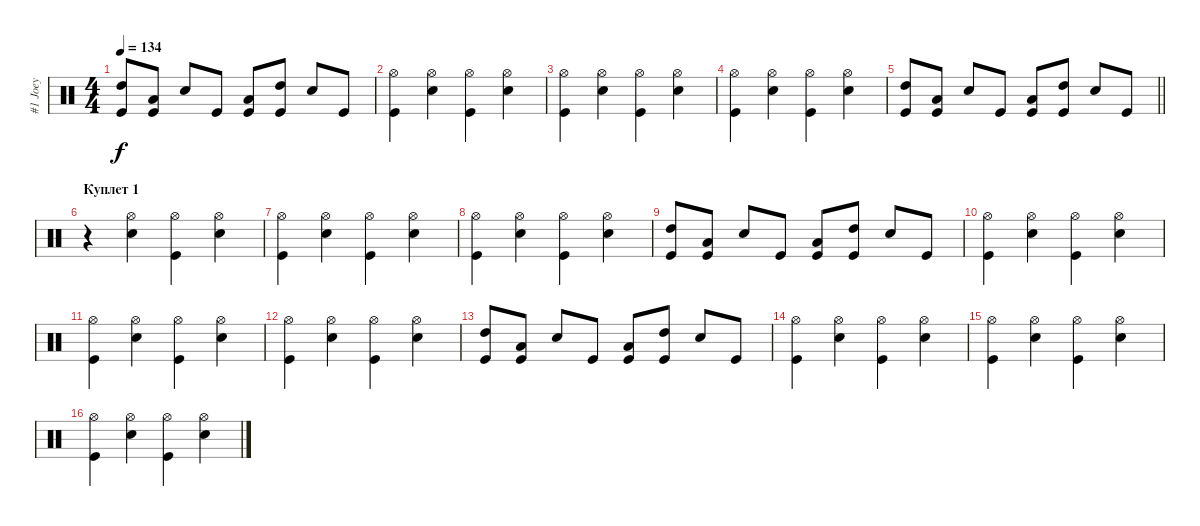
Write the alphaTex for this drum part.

\track ("#1 Joey" "#1 Joey") {instrument percussion}
\staff {score}
\articulation defaults
\ts (4 4)
\tempo 134
\clef neutral
\ks c
("High Tom (hit)" "Kick (hit)").8{dy f} ("Low Tom (hit)" "Kick (hit)").8 "Electric Snare (hit)".8 "Kick (hit)".8 ("Low Tom (hit)" "Kick (hit)").8 ("High Tom (hit)" "Kick (hit)").8 "Electric Snare (hit)".8 "Kick (hit)".8 |
("Hi-Hat (open)" "Kick (hit)").4 ("Hi-Hat (open)" "Electric Snare (hit)").4 ("Hi-Hat (open)" "Kick (hit)").4 ("Hi-Hat (open)" "Electric Snare (hit)").4 |
("Hi-Hat (open)" "Kick (hit)").4 ("Hi-Hat (open)" "Electric Snare (hit)").4 ("Hi-Hat (open)" "Kick (hit)").4 ("Hi-Hat (open)" "Electric Snare (hit)").4 |
("Hi-Hat (open)" "Kick (hit)").4 ("Hi-Hat (open)" "Electric Snare (hit)").4 ("Hi-Hat (open)" "Kick (hit)").4 ("Hi-Hat (open)" "Electric Snare (hit)").4 |
\barLineRight lightlight
("High Tom (hit)" "Kick (hit)").8 ("Low Tom (hit)" "Kick (hit)").8 "Electric Snare (hit)".8 "Kick (hit)".8 ("Low Tom (hit)" "Kick (hit)").8 ("High Tom (hit)" "Kick (hit)").8 "Electric Snare (hit)".8 "Kick (hit)".8 |
\section ("" "Куплет 1")
r.4 ("Hi-Hat (open)" "Electric Snare (hit)").4 ("Hi-Hat (open)" "Kick (hit)").4 ("Hi-Hat (open)" "Electric Snare (hit)").4 |
("Hi-Hat (open)" "Kick (hit)").4 ("Hi-Hat (open)" "Electric Snare (hit)").4 ("Hi-Hat (open)" "Kick (hit)").4 ("Hi-Hat (open)" "Electric Snare (hit)").4 |
("Hi-Hat (open)" "Kick (hit)").4 ("Hi-Hat (open)" "Electric Snare (hit)").4 ("Hi-Hat (open)" "Kick (hit)").4 ("Hi-Hat (open)" "Electric Snare (hit)").4 |
("High Tom (hit)" "Kick (hit)").8 ("Low Tom (hit)" "Kick (hit)").8 "Electric Snare (hit)".8 "Kick (hit)".8 ("Low Tom (hit)" "Kick (hit)").8 ("High Tom (hit)" "Kick (hit)").8 "Electric Snare (hit)".8 "Kick (hit)".8 |
("Hi-Hat (open)" "Kick (hit)").4 ("Hi-Hat (open)" "Electric Snare (hit)").4 ("Hi-Hat (open)" "Kick (hit)").4 ("Hi-Hat (open)" "Electric Snare (hit)").4 |
("Hi-Hat (open)" "Kick (hit)").4 ("Hi-Hat (open)" "Electric Snare (hit)").4 ("Hi-Hat (open)" "Kick (hit)").4 ("Hi-Hat (open)" "Electric Snare (hit)").4 |
("Hi-Hat (open)" "Kick (hit)").4 ("Hi-Hat (open)" "Electric Snare (hit)").4 ("Hi-Hat (open)" "Kick (hit)").4 ("Hi-Hat (open)" "Electric Snare (hit)").4 |
("High Tom (hit)" "Kick (hit)").8 ("Low Tom (hit)" "Kick (hit)").8 "Electric Snare (hit)".8 "Kick (hit)".8 ("Low Tom (hit)" "Kick (hit)").8 ("High Tom (hit)" "Kick (hit)").8 "Electric Snare (hit)".8 "Kick (hit)".8 |
("Hi-Hat (open)" "Kick (hit)").4 ("Hi-Hat (open)" "Electric Snare (hit)").4 ("Hi-Hat (open)" "Kick (hit)").4 ("Hi-Hat (open)" "Electric Snare (hit)").4 |
("Hi-Hat (open)" "Kick (hit)").4 ("Hi-Hat (open)" "Electric Snare (hit)").4 ("Hi-Hat (open)" "Kick (hit)").4 ("Hi-Hat (open)" "Electric Snare (hit)").4 |
("Hi-Hat (open)" "Kick (hit)").4 ("Hi-Hat (open)" "Electric Snare (hit)").4 ("Hi-Hat (open)" "Kick (hit)").4 ("Hi-Hat (open)" "Electric Snare (hit)").4
